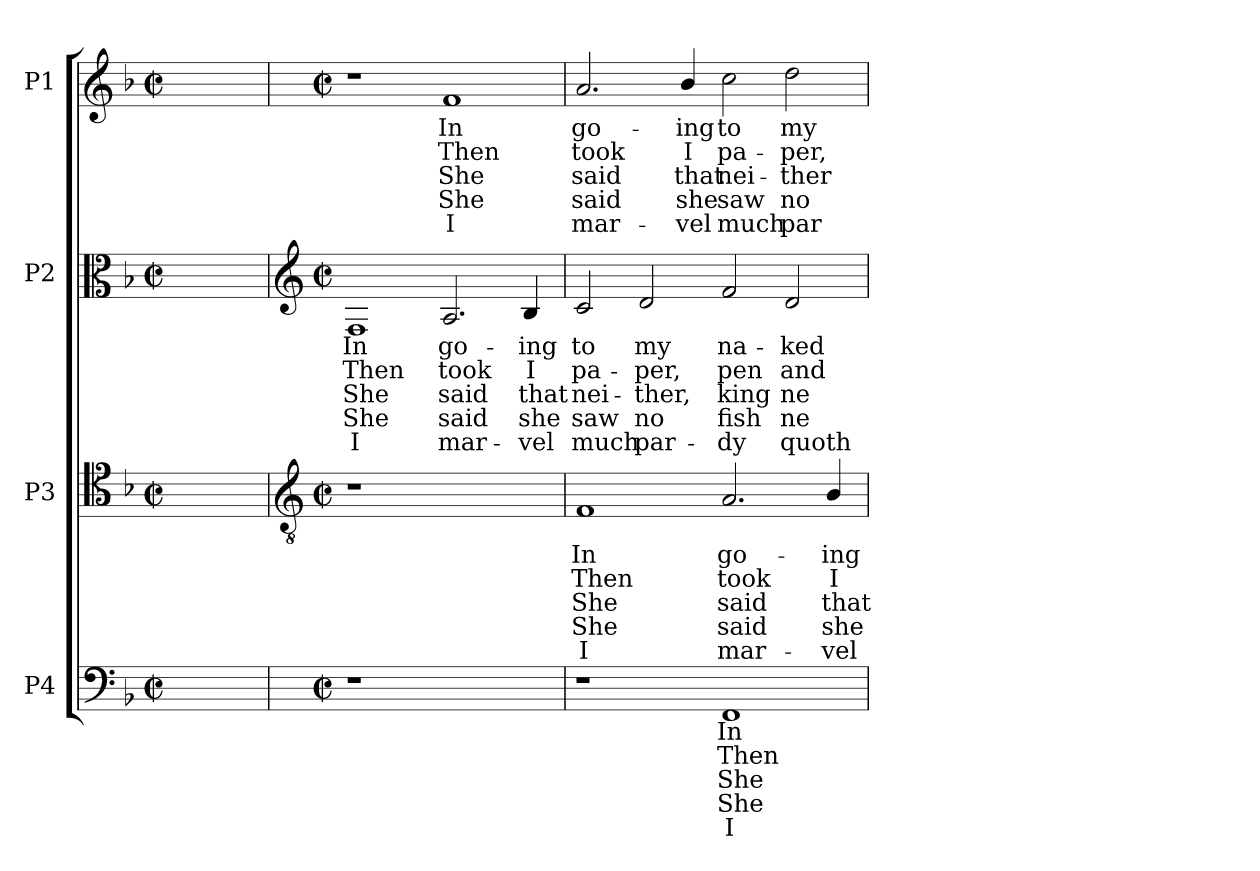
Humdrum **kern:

**kern	**text	**text	**text	**text	**text	**kern	**text	**text	**text	**text	**text	**kern	**text	**text	**text	**text	**text	**kern	**text	**text	**text	**text	**text
*part4	*part4	*part4	*part4	*part4	*part4	*part3	*part3	*part3	*part3	*part3	*part3	*part2	*part2	*part2	*part2	*part2	*part2	*part1	*part1	*part1	*part1	*part1	*part1
*staff4	*staff4	*staff4	*staff4	*staff4	*staff4	*staff3	*staff3	*staff3	*staff3	*staff3	*staff3	*staff2	*staff2	*staff2	*staff2	*staff2	*staff2	*staff1	*staff1	*staff1	*staff1	*staff1	*staff1
*I"P4	*	*	*	*	*	*I"P3	*	*	*	*	*	*I"P2	*	*	*	*	*	*I"P1	*	*	*	*	*
!!LO:PB:g=z
*clefF4	*	*	*	*	*	*clefC4	*	*	*	*	*	*clefC3	*	*	*	*	*	*clefG2	*	*	*	*	*
*	*	*	*	*	*	*ITrd7c12	*	*	*	*	*	*	*	*	*	*	*	*	*	*	*	*	*
*k[b-]	*	*	*	*	*	*k[b-]	*	*	*	*	*	*k[b-]	*	*	*	*	*	*k[b-]	*	*	*	*	*
*F:	*	*	*	*	*	*F:	*	*	*	*	*	*F:	*	*	*	*	*	*F:	*	*	*	*	*
*M2/2	*	*	*	*	*	*M2/2	*	*	*	*	*	*M2/2	*	*	*	*	*	*M2/2	*	*	*	*	*
*met(c|)	*	*	*	*	*	*met(c|)	*	*	*	*	*	*met(c|)	*	*	*	*	*	*met(c|)	*	*	*	*	*
=1	=1	=1	=1	=1	=1	=1	=1	=1	=1	=1	=1	=1	=1	=1	=1	=1	=1	=1	=1	=1	=1	=1	=1
1ryy	.	.	.	.	.	1ryy	.	.	.	.	.	1ryy	.	.	.	.	.	1ryy	.	.	.	.	.
=2	=2	=2	=2	=2	=2	=2	=2	=2	=2	=2	=2	=2	=2	=2	=2	=2	=2	=2	=2	=2	=2	=2	=2
*	*	*	*	*	*	*clefGv2	*	*	*	*	*	*clefG2	*	*	*	*	*	*	*	*	*	*	*
*M2/2	*	*	*	*	*	*M2/2	*	*	*	*	*	*M2/2	*	*	*	*	*	*M2/2	*	*	*	*	*
*met(c|)	*	*	*	*	*	*met(c|)	*	*	*	*	*	*met(c|)	*	*	*	*	*	*met(c|)	*	*	*	*	*
!	!	!	!	!	!	!	!	!	!	!	!	!	!LO:LY:b:color=#000000	!LO:LY:b:color=#000000	!LO:LY:b:color=#000000	!LO:LY:b:color=#000000	!LO:LY:b:color=#000000	!	!	!	!	!	!
1r	.	.	.	.	.	1r	.	.	.	.	.	1Fi	In	Then	She	She	I	1r	.	.	.	.	.
!	!	!	!	!	!	!	!	!	!	!	!	!	!LO:LY:b:color=#000000	!LO:LY:b:color=#000000	!LO:LY:b:color=#000000	!LO:LY:b:color=#000000	!LO:LY:b:color=#000000	!	!	!	!	!	!
!	!	!	!	!	!	!	!	!	!	!	!	!	!	!	!	!	!	!	!LO:LY:b:color=#000000	!LO:LY:b:color=#000000	!LO:LY:b:color=#000000	!LO:LY:b:color=#000000	!LO:LY:b:color=#000000
1ryy	.	.	.	.	.	1ryy	.	.	.	.	.	2.Ai/	go-	took	said	said	mar-	1fi	In	Then	She	She	I
!	!	!	!	!	!	!	!	!	!	!	!	!	!LO:LY:b:color=#000000	!LO:LY:b:color=#000000	!LO:LY:b:color=#000000	!LO:LY:b:color=#000000	!LO:LY:b:color=#000000	!	!	!	!	!	!
.	.	.	.	.	.	.	.	.	.	.	.	4B-i/	-ing	I	-that	she	vel	.	.	.	.	.	.
=3	=3	=3	=3	=3	=3	=3	=3	=3	=3	=3	=3	=3	=3	=3	=3	=3	=3	=3	=3	=3	=3	=3	=3
!	!	!	!	!	!	!	!LO:LY:b:color=#000000	!LO:LY:b:color=#000000	!LO:LY:b:color=#000000	!LO:LY:b:color=#000000	!LO:LY:b:color=#000000	!	!	!	!	!	!	!	!	!	!	!	!
!	!	!	!	!	!	!	!	!	!	!	!	!	!LO:LY:b:color=#000000	!LO:LY:b:color=#000000	!LO:LY:b:color=#000000	!LO:LY:b:color=#000000	!LO:LY:b:color=#000000	!	!	!	!	!	!
!	!	!	!	!	!	!	!	!	!	!	!	!	!	!	!	!	!	!	!LO:LY:b:color=#000000	!LO:LY:b:color=#000000	!LO:LY:b:color=#000000	!LO:LY:b:color=#000000	!LO:LY:b:color=#000000
1r	.	.	.	.	.	1FFi	In	Then	She	She	I	2ci/	to	pa-	nei-	-saw	much	2.ai/	go-	took	said	said	mar-
!	!	!	!	!	!	!	!	!	!	!	!	!	!LO:LY:b:color=#000000	!LO:LY:b:color=#000000	!LO:LY:b:color=#000000	!LO:LY:b:color=#000000	!LO:LY:b:color=#000000	!	!	!	!	!	!
.	.	.	.	.	.	.	.	.	.	.	.	2di/	my	-per,	ther,	no	par-	.	.	.	.	.	.
!	!	!	!	!	!	!	!	!	!	!	!	!	!	!	!	!	!	!	!LO:LY:b:color=#000000	!LO:LY:b:color=#000000	!LO:LY:b:color=#000000	!LO:LY:b:color=#000000	!LO:LY:b:color=#000000
.	.	.	.	.	.	.	.	.	.	.	.	.	.	.	.	.	.	4b-i/	-ing	I	-that	she	vel
!	!LO:LY:b:color=#000000	!LO:LY:b:color=#000000	!LO:LY:b:color=#000000	!LO:LY:b:color=#000000	!LO:LY:b:color=#000000	!	!	!	!	!	!	!	!	!	!	!	!	!	!	!	!	!	!
!	!	!	!	!	!	!	!LO:LY:b:color=#000000	!LO:LY:b:color=#000000	!LO:LY:b:color=#000000	!LO:LY:b:color=#000000	!LO:LY:b:color=#000000	!	!	!	!	!	!	!	!	!	!	!	!
!	!	!	!	!	!	!	!	!	!	!	!	!	!LO:LY:b:color=#000000	!LO:LY:b:color=#000000	!LO:LY:b:color=#000000	!LO:LY:b:color=#000000	!LO:LY:b:color=#000000	!	!	!	!	!	!
!	!	!	!	!	!	!	!	!	!	!	!	!	!	!	!	!	!	!	!LO:LY:b:color=#000000	!LO:LY:b:color=#000000	!LO:LY:b:color=#000000	!LO:LY:b:color=#000000	!LO:LY:b:color=#000000
1FFi	In	Then	She	She	I	2.AAi/	go-	took	said	said	mar-	2fi/	na-	pen	-king	fish	dy	2cci\	to	pa-	nei-	-saw	much
!	!	!	!	!	!	!	!	!	!	!	!	!	!LO:LY:b:color=#000000	!LO:LY:b:color=#000000	!LO:LY:b:color=#000000	!LO:LY:b:color=#000000	!LO:LY:b:color=#000000	!	!	!	!	!	!
!	!	!	!	!	!	!	!	!	!	!	!	!	!	!	!	!	!	!	!LO:LY:b:color=#000000	!LO:LY:b:color=#000000	!LO:LY:b:color=#000000	!LO:LY:b:color=#000000	!LO:LY:b:color=#000000
.	.	.	.	.	.	.	.	.	.	.	.	2di/	-ked	and	ne	ne	quoth	2ddi\	my	-per,	ther	no	par-
!	!	!	!	!	!	!	!LO:LY:b:color=#000000	!LO:LY:b:color=#000000	!LO:LY:b:color=#000000	!LO:LY:b:color=#000000	!LO:LY:b:color=#000000	!	!	!	!	!	!	!	!	!	!	!	!
.	.	.	.	.	.	4BB-i/	-ing	I	-that	she	vel	.	.	.	.	.	.	.	.	.	.	.	.
=	=	=	=	=	=	=	=	=	=	=	=	=	=	=	=	=	=	=	=	=	=	=	=
*-	*-	*-	*-	*-	*-	*-	*-	*-	*-	*-	*-	*-	*-	*-	*-	*-	*-	*-	*-	*-	*-	*-	*-
